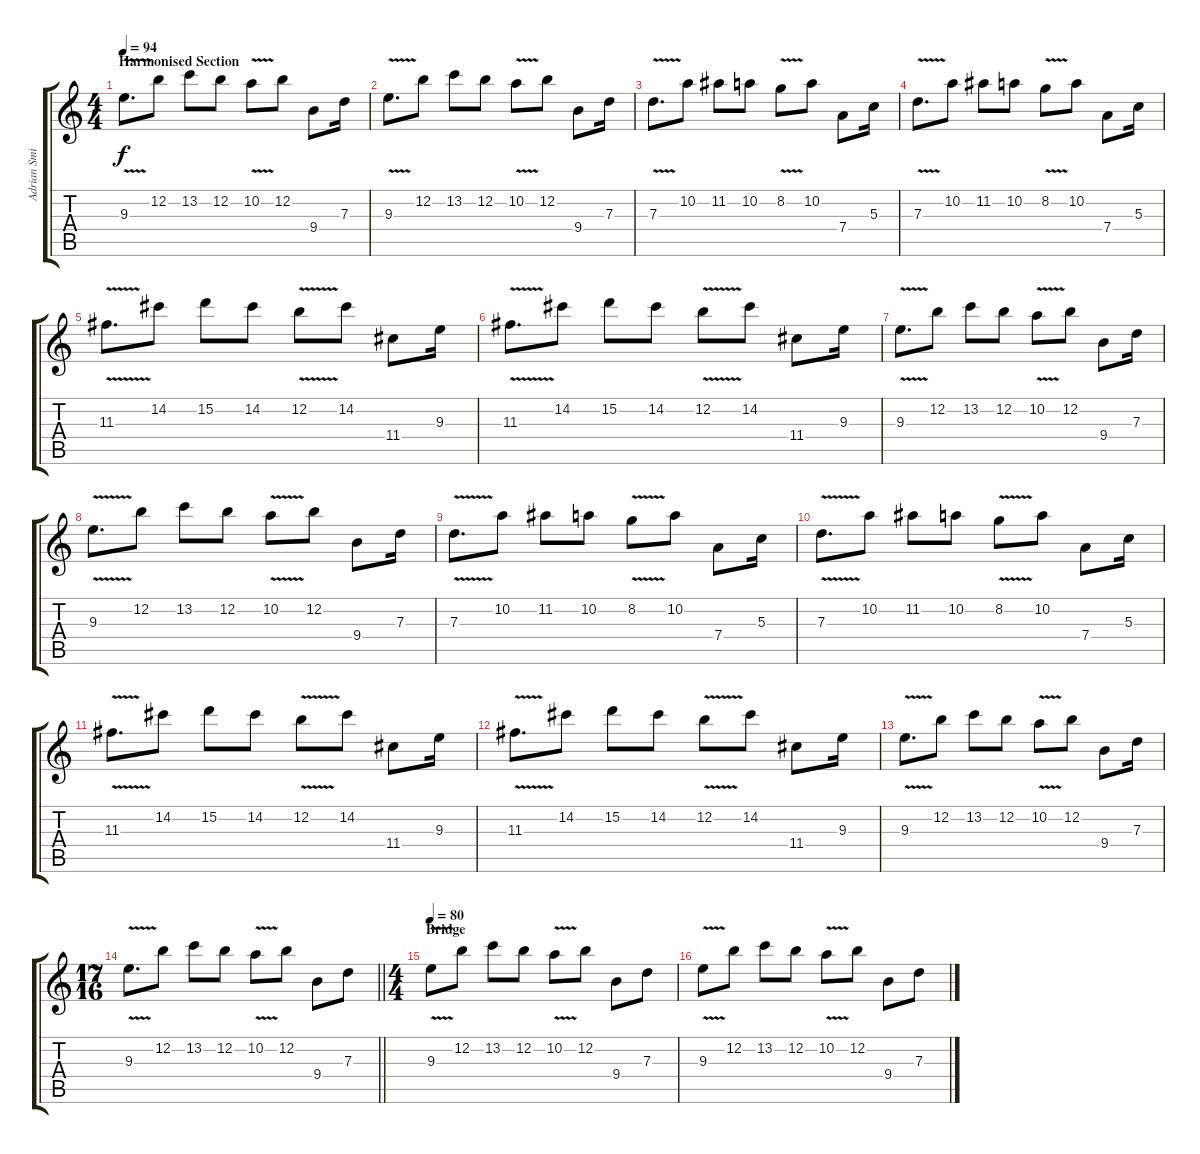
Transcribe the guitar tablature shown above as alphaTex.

\track ("Adrian Smith" "Adrian Smi") {instrument distortionguitar}
\staff {score tabs}
\tuning (E4 B3 G3 D3 A2 E2) {hide}
\ts (4 4)
\section ("" "Harmonised Section")
\tempo 94
\clef g2
\ks c
9.3{v}.8{d dy f balance 13 instrument distortionguitar} 12.2.8 13.2.8 12.2.8 10.2{v}.8 12.2.8 9.4.8 7.3.16 |
9.3{v}.8{d} 12.2.8 13.2.8 12.2.8 10.2{v}.8 12.2.8 9.4.8 7.3.16 |
7.3{v}.8{d} 10.2.8 11.2.8 10.2.8 8.2{v}.8 10.2.8 7.4.8 5.3.16 |
7.3{v}.8{d} 10.2.8 11.2.8 10.2.8 8.2{v}.8 10.2.8 7.4.8 5.3.16 |
11.3{v}.8{d} 14.2.8 15.2.8 14.2.8 12.2{v}.8 14.2.8 11.4.8 9.3.16 |
11.3{v}.8{d} 14.2.8 15.2.8 14.2.8 12.2{v}.8 14.2.8 11.4.8 9.3.16 |
9.3{v}.8{d} 12.2.8 13.2.8 12.2.8 10.2{v}.8 12.2.8 9.4.8 7.3.16 |
9.3{v}.8{d} 12.2.8 13.2.8 12.2.8 10.2{v}.8 12.2.8 9.4.8 7.3.16 |
7.3{v}.8{d} 10.2.8 11.2.8 10.2.8 8.2{v}.8 10.2.8 7.4.8 5.3.16 |
7.3{v}.8{d} 10.2.8 11.2.8 10.2.8 8.2{v}.8 10.2.8 7.4.8 5.3.16 |
11.3{v}.8{d} 14.2.8 15.2.8 14.2.8 12.2{v}.8 14.2.8 11.4.8 9.3.16 |
11.3{v}.8{d} 14.2.8 15.2.8 14.2.8 12.2{v}.8 14.2.8 11.4.8 9.3.16 |
9.3{v}.8{d} 12.2.8 13.2.8 12.2.8 10.2{v}.8 12.2.8 9.4.8 7.3.16 |
\ts (17 16)
\barLineRight lightlight
9.3{v}.8{d} 12.2.8 13.2.8 12.2.8 10.2{v}.8 12.2.8 9.4.8 7.3.8 |
\ts (4 4)
\section ("" "Bridge")
\tempo 80
9.3{v}.8 12.2.8 13.2.8 12.2.8 10.2{v}.8 12.2.8 9.4.8 7.3.8 |
9.3{v}.8 12.2.8 13.2.8 12.2.8 10.2{v}.8 12.2.8 9.4.8 7.3.8
